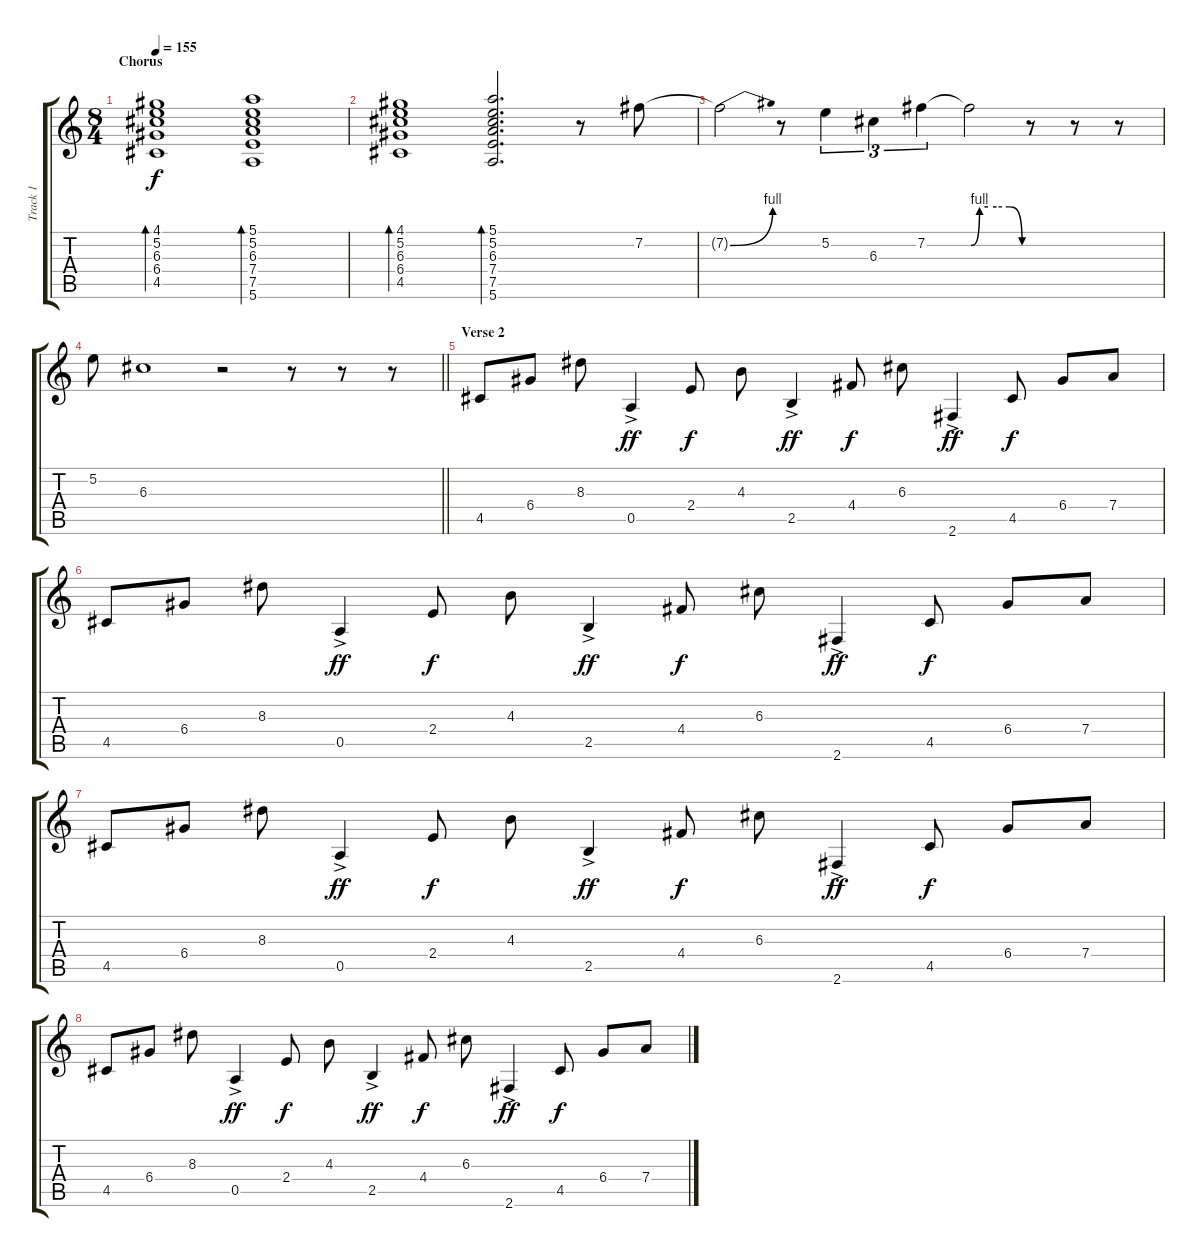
\track ("Track 1" "Track 1") {instrument electricguitarclean}
\staff {score tabs}
\tuning (E4 B3 G3 D3 A2 E2) {hide}
\ts (8 4)
\section ("" "Chorus")
\tempo 155
\clef g2
\ks c
(4.1 5.2 6.3 6.4 4.5).1{bd 240 dy f} (5.1 5.2 6.3 7.4 7.5 5.6).1{bd 240} |
(4.1 5.2 6.3 6.4 4.5).1{bd 240} (5.1 5.2 6.3 7.4 7.5 5.6).2{d bd 240} r.8 7.2.8 |
7.2{be (bend 0 0 60 4) t}.2 r.8 5.2.4{tu (3 2)} 6.3.4{tu (3 2)} 7.2.4{tu (3 2)} 7.2{be (custom 0 0 10 4 20 4 30 4 45 4 60 0) t}.2 r.8 r.8 r.8 |
\barLineRight lightlight
5.2.8 6.3.1 r.2 r.8 r.8 r.8 |
\section ("" "Verse 2")
4.5.8 6.4.8 8.3.8 0.5{ac}.4{dy ff} 2.4.8{dy f} 4.3.8 2.5{ac}.4{dy ff} 4.4.8{dy f} 6.3.8 2.6{ac}.4{dy ff} 4.5.8{dy f} 6.4.8 7.4.8 |
4.5.8 6.4.8 8.3.8 0.5{ac}.4{dy ff} 2.4.8{dy f} 4.3.8 2.5{ac}.4{dy ff} 4.4.8{dy f} 6.3.8 2.6{ac}.4{dy ff} 4.5.8{dy f} 6.4.8 7.4.8 |
4.5.8 6.4.8 8.3.8 0.5{ac}.4{dy ff} 2.4.8{dy f} 4.3.8 2.5{ac}.4{dy ff} 4.4.8{dy f} 6.3.8 2.6{ac}.4{dy ff} 4.5.8{dy f} 6.4.8 7.4.8 |
4.5.8 6.4.8 8.3.8 0.5{ac}.4{dy ff} 2.4.8{dy f} 4.3.8 2.5{ac}.4{dy ff} 4.4.8{dy f} 6.3.8 2.6{ac}.4{dy ff} 4.5.8{dy f} 6.4.8 7.4.8
